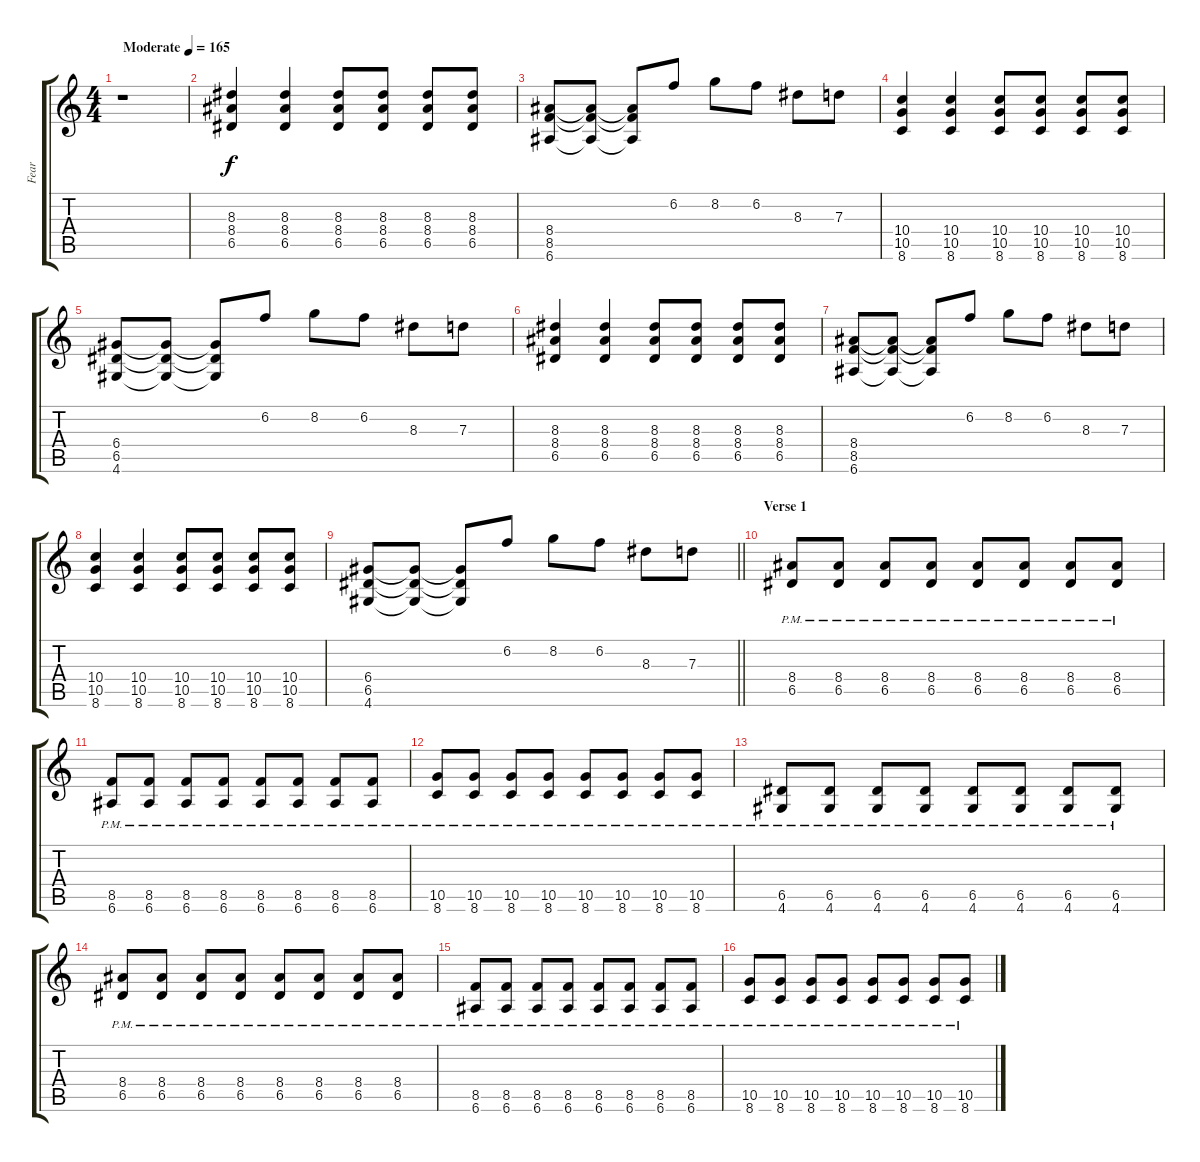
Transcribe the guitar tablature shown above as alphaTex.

\track ("Fear" "Fear") {instrument overdrivenguitar}
\staff {score tabs}
\tuning (E4 B3 G3 D3 A2 E2) {hide}
\ts (4 4)
\tempo (165 "Moderate")
\clef g2
\ks c
r.1{dy f instrument overdrivenguitar} |
(8.3 8.4 6.5).4 (8.3 8.4 6.5).4 (8.3 8.4 6.5).8 (8.3 8.4 6.5).8 (8.3 8.4 6.5).8 (8.3 8.4 6.5).8 |
(8.4 8.5 6.6).8 (8.4{t} 8.5{t} 6.6{t}).8 (8.4{t} 8.5{t} 6.6{t}).8 6.2.8 8.2.8 6.2.8 8.3.8 7.3.8 |
(10.4 10.5 8.6).4 (10.4 10.5 8.6).4 (10.4 10.5 8.6).8 (10.4 10.5 8.6).8 (10.4 10.5 8.6).8 (10.4 10.5 8.6).8 |
(6.4 6.5 4.6).8 (6.4{t} 6.5{t} 4.6{t}).8 (6.4{t} 6.5{t} 4.6{t}).8 6.2.8 8.2.8 6.2.8 8.3.8 7.3.8 |
(8.3 8.4 6.5).4 (8.3 8.4 6.5).4 (8.3 8.4 6.5).8 (8.3 8.4 6.5).8 (8.3 8.4 6.5).8 (8.3 8.4 6.5).8 |
(8.4 8.5 6.6).8 (8.4{t} 8.5{t} 6.6{t}).8 (8.4{t} 8.5{t} 6.6{t}).8 6.2.8 8.2.8 6.2.8 8.3.8 7.3.8 |
(10.4 10.5 8.6).4 (10.4 10.5 8.6).4 (10.4 10.5 8.6).8 (10.4 10.5 8.6).8 (10.4 10.5 8.6).8 (10.4 10.5 8.6).8 |
\barLineRight lightlight
(6.4 6.5 4.6).8 (6.4{t} 6.5{t} 4.6{t}).8 (6.4{t} 6.5{t} 4.6{t}).8 6.2.8 8.2.8 6.2.8 8.3.8 7.3.8 |
\section ("" "Verse 1")
(8.4{pm} 6.5{pm}).8 (8.4{pm} 6.5{pm}).8 (8.4{pm} 6.5{pm}).8 (8.4{pm} 6.5{pm}).8 (8.4{pm} 6.5{pm}).8 (8.4{pm} 6.5{pm}).8 (8.4{pm} 6.5{pm}).8 (8.4{pm} 6.5{pm}).8 |
(8.5{pm} 6.6{pm}).8 (8.5{pm} 6.6{pm}).8 (8.5{pm} 6.6{pm}).8 (8.5{pm} 6.6{pm}).8 (8.5{pm} 6.6{pm}).8 (8.5{pm} 6.6{pm}).8 (8.5{pm} 6.6{pm}).8 (8.5{pm} 6.6{pm}).8 |
(10.5{pm} 8.6{pm}).8 (10.5{pm} 8.6{pm}).8 (10.5{pm} 8.6{pm}).8 (10.5{pm} 8.6{pm}).8 (10.5{pm} 8.6{pm}).8 (10.5{pm} 8.6{pm}).8 (10.5{pm} 8.6{pm}).8 (10.5{pm} 8.6{pm}).8 |
(6.5{pm} 4.6{pm}).8 (6.5{pm} 4.6{pm}).8 (6.5{pm} 4.6{pm}).8 (6.5{pm} 4.6{pm}).8 (6.5{pm} 4.6{pm}).8 (6.5{pm} 4.6{pm}).8 (6.5{pm} 4.6{pm}).8 (6.5{pm} 4.6{pm}).8 |
(8.4{pm} 6.5{pm}).8 (8.4{pm} 6.5{pm}).8 (8.4{pm} 6.5{pm}).8 (8.4{pm} 6.5{pm}).8 (8.4{pm} 6.5{pm}).8 (8.4{pm} 6.5{pm}).8 (8.4{pm} 6.5{pm}).8 (8.4{pm} 6.5{pm}).8 |
(8.5{pm} 6.6{pm}).8 (8.5{pm} 6.6{pm}).8 (8.5{pm} 6.6{pm}).8 (8.5{pm} 6.6{pm}).8 (8.5{pm} 6.6{pm}).8 (8.5{pm} 6.6{pm}).8 (8.5{pm} 6.6{pm}).8 (8.5{pm} 6.6{pm}).8 |
(10.5{pm} 8.6{pm}).8 (10.5{pm} 8.6{pm}).8 (10.5{pm} 8.6{pm}).8 (10.5{pm} 8.6{pm}).8 (10.5{pm} 8.6{pm}).8 (10.5{pm} 8.6{pm}).8 (10.5{pm} 8.6{pm}).8 (10.5{pm} 8.6{pm}).8
